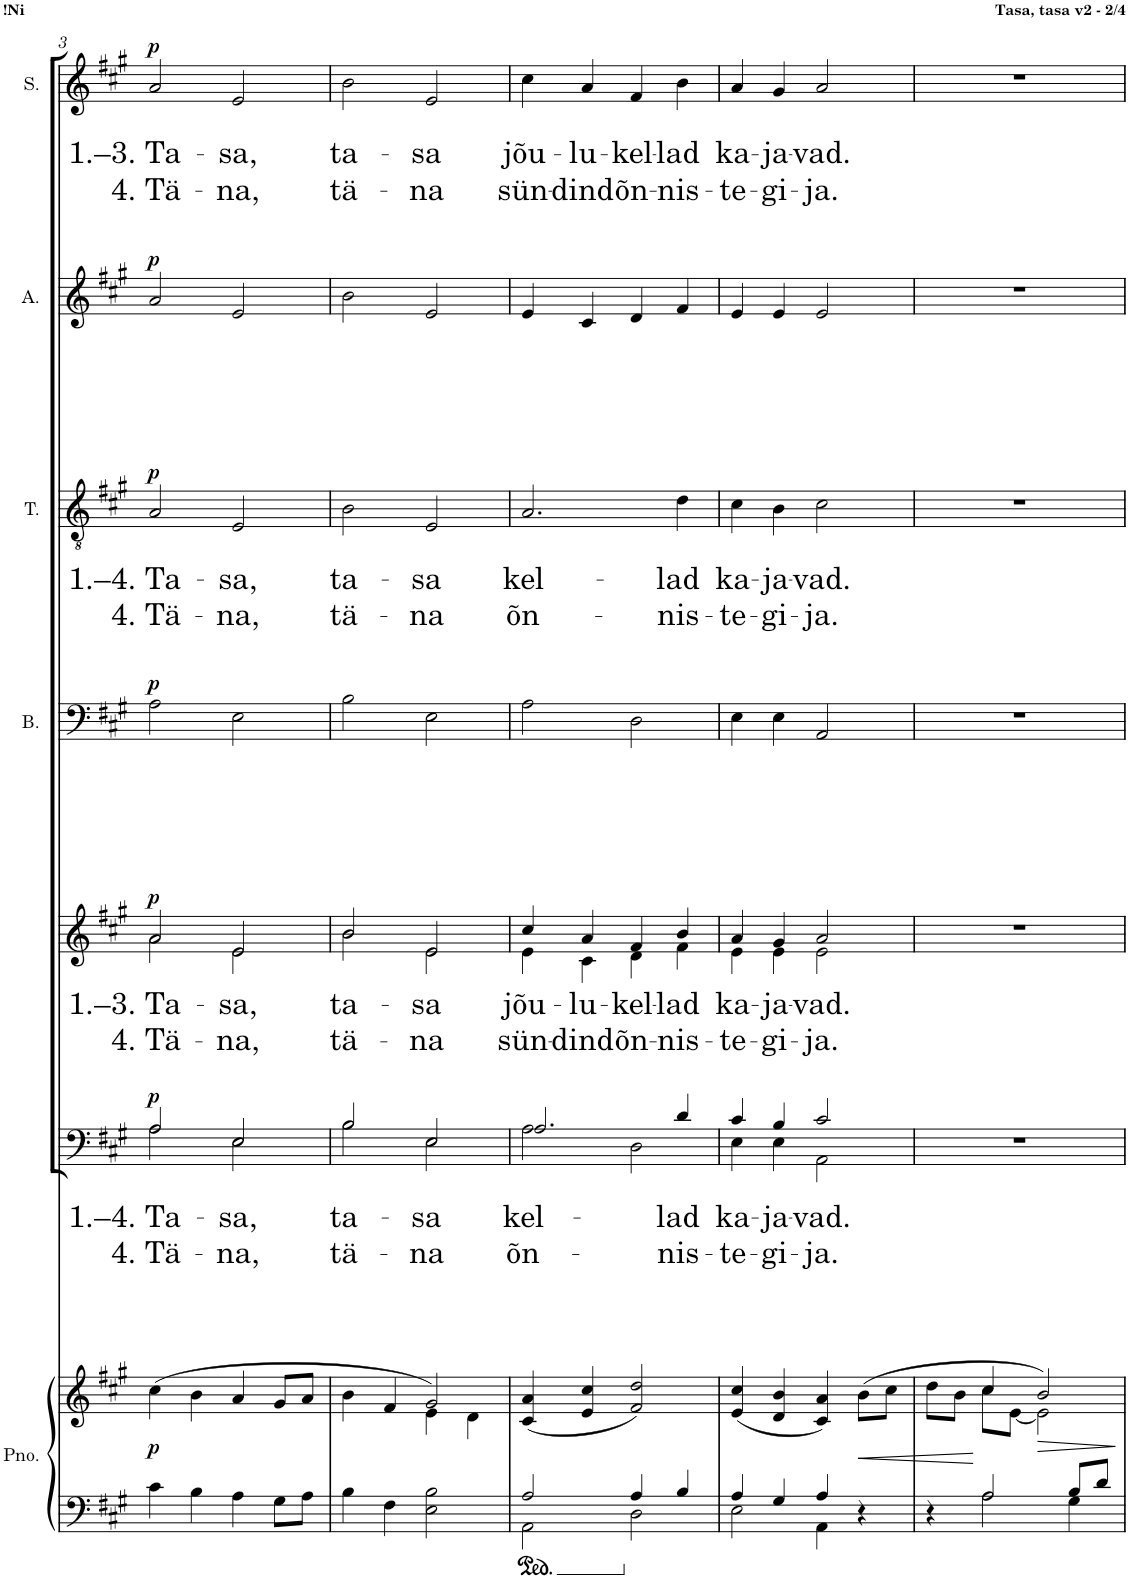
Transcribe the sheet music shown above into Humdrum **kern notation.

**kern	**kern	**dynam	**kern	**text	**text	**dynam	**kern	**text	**text	**dynam	**kern	**text	**text	**dynam	**kern	**text	**text	**dynam	**kern	**text	**text	**dynam	**kern	**text	**text	**dynam
*part7	*part7	*part7	*part6	*part6	*part6	*part6	*part5	*part5	*part5	*part5	*part4	*part4	*part4	*part4	*part3	*part3	*part3	*part3	*part2	*part2	*part2	*part2	*part1	*part1	*part1	*part1
*staff8	*staff7	*staff7/8	*staff6	*staff6	*staff6	*staff6	*staff5	*staff5	*staff5	*staff5	*staff4	*staff4	*staff4	*staff4	*staff3	*staff3	*staff3	*staff3	*staff2	*staff2	*staff2	*staff2	*staff1	*staff1	*staff1	*staff1
*I"Piano	*	*	*I"T B	*	*	*	*I"S A	*	*	*	*I"Bass	*	*	*	*I"Tenor	*	*	*	*I"Alto	*	*	*	*I"Soprano	*	*	*
*I'Pno.	*	*	*	*	*	*	*	*	*	*	*I'B.	*	*	*	*I'T.	*	*	*	*I'A.	*	*	*	*I'S.	*	*	*
!!LO:PB:g=z
*clefF4	*clefG2	*	*clefF4	*	*	*	*clefG2	*	*	*	*clefF4	*	*	*	*clefGv2	*	*	*	*clefG2	*	*	*	*clefG2	*	*	*
*k[f#c#g#]	*k[f#c#g#]	*	*k[f#c#g#]	*	*	*	*k[f#c#g#]	*	*	*	*k[f#c#g#]	*	*	*	*k[f#c#g#]	*	*	*	*k[f#c#g#]	*	*	*	*k[f#c#g#]	*	*	*
*M2/2	*M2/2	*	*M2/2	*	*	*	*M2/2	*	*	*	*M2/2	*	*	*	*M2/2	*	*	*	*M2/2	*	*	*	*M2/2	*	*	*
=3	=3	=3	=3	=3	=3	=3	=3	=3	=3	=3	=3	=3	=3	=3	=3	=3	=3	=3	=3	=3	=3	=3	=3	=3	=3	=3
!	!	!	!	!LO:LY:b	!LO:LY:b	!	!	!	!	!	!	!	!	!	!	!	!	!	!	!	!	!	!	!	!	!
*	*	*	*^	*	*	*	*	*	*	*	*	*	*	*	*	*	*	*	*	*	*	*	*	*	*	*
!	!	!	!	!	!LO:LY:b	!LO:LY:b	!	!	!LO:LY:b	!LO:LY:b	!	!	!	!	!	!	!	!	!	!	!	!	!	!	!	!	!
*	*	*	*	*	*	*	*	*^	*	*	*	*	*	*	*	*	*	*	*	*	*	*	*	*	*	*	*
!	!	!LO:DY:b	!	!	!	!	!LO:DY:a	!	!	!LO:LY:b	!LO:LY:b	!LO:DY:a	!	!LO:LY:b	!LO:LY:b	!LO:DY:a	!	!LO:LY:b	!LO:LY:b	!LO:DY:a	!	!LO:LY:b	!LO:LY:b	!LO:DY:a	!	!LO:LY:b	!LO:LY:b	!LO:DY:a
4c#\	(4cc#\	p	2A/	2A\	1.–4. Ta-	4. Tä-	p	2a/	2a\	1.–4. Ta-	4. Tä-	p	2A\	1.–4. Ta-	4. Tä-	p	2A/	1.–4. Ta-	4. Tä-	p	2a/	1.–4. Ta-	4. Tä-	p	2a/	1.–3. Ta-	4. Tä-	p
4B\	4b\	.	.	.	.	.	.	.	.	.	.	.	.	.	.	.	.	.	.	.	.	.	.	.	.	.	.	.
!	!	!	!	!	!LO:LY:b	!LO:LY:b	!	!	!	!	!	!	!	!	!	!	!	!	!	!	!	!	!	!	!	!	!	!
!	!	!	!	!	!LO:LY:b	!LO:LY:b	!	!	!	!LO:LY:b	!LO:LY:b	!	!	!	!	!	!	!	!	!	!	!	!	!	!	!	!	!
!	!	!	!	!	!	!	!	!	!	!LO:LY:b	!LO:LY:b	!	!	!LO:LY:b	!LO:LY:b	!	!	!LO:LY:b	!LO:LY:b	!	!	!LO:LY:b	!LO:LY:b	!	!	!LO:LY:b	!LO:LY:b	!
4A\	4a/	.	2E/	2E\	-sa,	-na,	.	2e/	2e\	-sa,	-na,	.	2E\	-sa,	-na,	.	2E/	-sa,	-na,	.	2e/	-sa,	-na,	.	2e/	-sa,	-na,	.
8G#\L	8g#/L	.	.	.	.	.	.	.	.	.	.	.	.	.	.	.	.	.	.	.	.	.	.	.	.	.	.	.
8A\J	8a/J	.	.	.	.	.	.	.	.	.	.	.	.	.	.	.	.	.	.	.	.	.	.	.	.	.	.	.
=4	=4	=4	=4	=4	=4	=4	=4	=4	=4	=4	=4	=4	=4	=4	=4	=4	=4	=4	=4	=4	=4	=4	=4	=4	=4	=4	=4	=4
*	*^	*	*	*	*	*	*	*	*	*	*	*	*	*	*	*	*	*	*	*	*	*	*	*	*	*	*	*
!	!	!	!	!	!	!LO:LY:b	!LO:LY:b	!	!	!	!	!	!	!	!	!	!	!	!	!	!	!	!	!	!	!	!	!	!
!	!	!	!	!	!	!LO:LY:b	!LO:LY:b	!	!	!	!LO:LY:b	!LO:LY:b	!	!	!	!	!	!	!	!	!	!	!	!	!	!	!	!	!
!	!	!	!	!	!	!	!	!	!	!	!LO:LY:b	!LO:LY:b	!	!	!LO:LY:b	!LO:LY:b	!	!	!LO:LY:b	!LO:LY:b	!	!	!LO:LY:b	!LO:LY:b	!	!	!LO:LY:b	!LO:LY:b	!
4B\	4b\	2ryy	.	2B/	2B\	ta-	tä-	.	2b/	2b\	ta-	tä-	.	2B\	ta-	tä-	.	2B\	ta-	tä-	.	2b\	ta-	tä-	.	2b\	ta-	tä-	.
4F#\	4f#/	.	.	.	.	.	.	.	.	.	.	.	.	.	.	.	.	.	.	.	.	.	.	.	.	.	.	.	.
!	!	!	!	!	!	!LO:LY:b	!LO:LY:b	!	!	!	!	!	!	!	!	!	!	!	!	!	!	!	!	!	!	!	!	!	!
!	!	!	!	!	!	!LO:LY:b	!LO:LY:b	!	!	!	!LO:LY:b	!LO:LY:b	!	!	!	!	!	!	!	!	!	!	!	!	!	!	!	!	!
!	!	!	!	!	!	!	!	!	!	!	!LO:LY:b	!LO:LY:b	!	!	!LO:LY:b	!LO:LY:b	!	!	!LO:LY:b	!LO:LY:b	!	!	!LO:LY:b	!LO:LY:b	!	!	!LO:LY:b	!LO:LY:b	!
2E\ 2B\	2g#/)	4e\	.	2E/	2E\	-sa	-na	.	2e/	2e\	-sa	-na	.	2E\	-sa	-na	.	2E/	-sa	-na	.	2e/	-sa	-na	.	2e/	-sa	-na	.
.	.	4d\	.	.	.	.	.	.	.	.	.	.	.	.	.	.	.	.	.	.	.	.	.	.	.	.	.	.	.
=5	=5	=5	=5	=5	=5	=5	=5	=5	=5	=5	=5	=5	=5	=5	=5	=5	=5	=5	=5	=5	=5	=5	=5	=5	=5	=5	=5	=5	=5
*^	*	*	*	*	*	*	*	*	*	*	*	*	*	*	*	*	*	*	*	*	*	*	*	*	*	*	*	*	*
!	!	!	!	!	!	!	!LO:LY:b	!LO:LY:b	!	!	!	!	!	!	!	!	!	!	!	!	!	!	!	!	!	!	!	!	!	!
!	!	!	!	!	!	!	!LO:LY:b	!LO:LY:b	!	!	!	!LO:LY:b	!LO:LY:b	!	!	!	!	!	!	!	!	!	!	!	!	!	!	!	!	!
!	!	!	!	!	!	!	!	!	!	!	!	!LO:LY:b	!LO:LY:b	!	!	!LO:LY:b	!LO:LY:b	!	!	!LO:LY:b	!LO:LY:b	!	!	!LO:LY:b	!LO:LY:b	!	!	!LO:LY:b	!LO:LY:b	!
*	*	*v	*v	*	*	*	*	*	*	*	*	*	*	*	*	*	*	*	*	*	*	*	*	*	*	*	*	*	*	*
2A/	2AA\	(4c#/ 4a/	.	2.A/	2A\	kel-	õn-	.	4cc#/	4e\	jõu-	sün-	.	2A\	kel-	õn-	.	2.A/	kel-	õn-	.	4e/	jõu-	sün-	.	4cc#\	jõu-	sün-	.
!	!	!	!	!	!	!	!	!	!	!	!LO:LY:b	!LO:LY:b	!	!	!	!	!	!	!	!	!	!	!	!	!	!	!	!	!
!	!	!	!	!	!	!	!	!	!	!	!LO:LY:b	!LO:LY:b	!	!	!	!	!	!	!	!	!	!	!LO:LY:b	!LO:LY:b	!	!	!LO:LY:b	!LO:LY:b	!
.	.	4e/ 4cc#/	.	.	.	.	.	.	4a/	4c#\	-lu-	-dind	.	.	.	.	.	.	.	.	.	4c#/	-lu-	-dind	.	4a/	-lu-	-dind	.
!	!	!	!	!	!	!LO:LY:b	!LO:LY:b	!	!	!	!LO:LY:b	!LO:LY:b	!	!	!	!	!	!	!	!	!	!	!	!	!	!	!	!	!
!	!	!	!	!	!	!	!	!	!	!	!LO:LY:b	!LO:LY:b	!	!	!LO:LY:b	!LO:LY:b	!	!	!	!	!	!	!LO:LY:b	!LO:LY:b	!	!	!LO:LY:b	!LO:LY:b	!
4A/	2D\	2f#/ 2dd/)	.	.	2D\	-lad	-nis-	.	4f#/	4d\	-kel-	õn-	.	2D\	-lad	-nis-	.	.	.	.	.	4d/	-kel-	õn-	.	4f#/	-kel-	õn-	.
!	!	!	!	!	!	!LO:LY:b	!LO:LY:b	!	!	!	!LO:LY:b	!LO:LY:b	!	!	!	!	!	!	!	!	!	!	!	!	!	!	!	!	!
!	!	!	!	!	!	!	!	!	!	!	!LO:LY:b	!LO:LY:b	!	!	!	!	!	!	!LO:LY:b	!LO:LY:b	!	!	!LO:LY:b	!LO:LY:b	!	!	!LO:LY:b	!LO:LY:b	!
4B/	.	.	.	4d/	.	-lad	-nis-	.	4b/	4f#\	-lad	-nis-	.	.	.	.	.	4d\	-lad	-nis-	.	4f#/	-lad	-nis-	.	4b\	-lad	-nis-	.
=6	=6	=6	=6	=6	=6	=6	=6	=6	=6	=6	=6	=6	=6	=6	=6	=6	=6	=6	=6	=6	=6	=6	=6	=6	=6	=6	=6	=6	=6
!	!	!	!	!	!	!LO:LY:b	!LO:LY:b	!	!	!	!	!	!	!	!	!	!	!	!	!	!	!	!	!	!	!	!	!	!
!	!	!	!	!	!	!LO:LY:b	!LO:LY:b	!	!	!	!LO:LY:b	!LO:LY:b	!	!	!	!	!	!	!	!	!	!	!	!	!	!	!	!	!
!	!	!	!	!	!	!	!	!	!	!	!LO:LY:b	!LO:LY:b	!	!	!LO:LY:b	!LO:LY:b	!	!	!LO:LY:b	!LO:LY:b	!	!	!LO:LY:b	!LO:LY:b	!	!	!LO:LY:b	!LO:LY:b	!
4A/	2E\	(4e/ 4cc#/	.	4c#/	4E\	ka-	-te-	.	4a/	4e\	ka-	-te-	.	4E\	ka-	-te-	.	4c#\	ka-	-te-	.	4e/	ka-	-te-	.	4a/	ka-	-te-	.
!	!	!	!	!	!	!LO:LY:b	!LO:LY:b	!	!	!	!	!	!	!	!	!	!	!	!	!	!	!	!	!	!	!	!	!	!
!	!	!	!	!	!	!LO:LY:b	!LO:LY:b	!	!	!	!LO:LY:b	!LO:LY:b	!	!	!	!	!	!	!	!	!	!	!	!	!	!	!	!	!
!	!	!	!	!	!	!	!	!	!	!	!LO:LY:b	!LO:LY:b	!	!	!LO:LY:b	!LO:LY:b	!	!	!LO:LY:b	!LO:LY:b	!	!	!LO:LY:b	!LO:LY:b	!	!	!LO:LY:b	!LO:LY:b	!
4G#/	.	4d/ 4b/	.	4B/	4E\	-ja-	-gi-	.	4g#/	4e\	-ja-	-gi	.	4E\	-ja-	-gi-	.	4B\	-ja-	-gi-	.	4e/	-ja-	-gi	.	4g#/	-ja-	-gi-	.
!	!	!	!	!	!	!LO:LY:b	!LO:LY:b	!	!	!	!	!	!	!	!	!	!	!	!	!	!	!	!	!	!	!	!	!	!
!	!	!	!	!	!	!LO:LY:b	!LO:LY:b	!	!	!	!LO:LY:b	!LO:LY:b	!	!	!	!	!	!	!	!	!	!	!	!	!	!	!	!	!
!	!	!	!	!	!	!	!	!	!	!	!LO:LY:b	!LO:LY:b	!	!	!LO:LY:b	!LO:LY:b	!	!	!LO:LY:b	!LO:LY:b	!	!	!LO:LY:b	!LO:LY:b	!	!	!LO:LY:b	!LO:LY:b	!
4A/	4AA\	4c#/ 4a/)	.	2c#/	2AA\	-vad.	-ja.	.	2a/	2e\	-vad.	ja.	.	2AA/	-vad.	-ja.	.	2c#\	-vad.	-ja.	.	2e/	-vad.	ja.	.	2a/	-vad.	-ja.	.
!	!	!	!LO:HP:b	!	!	!	!	!	!	!	!	!	!	!	!	!	!	!	!	!	!	!	!	!	!	!	!	!	!
4r	4ryy	(8b\L	<	.	.	.	.	.	.	.	.	.	.	.	.	.	.	.	.	.	.	.	.	.	.	.	.	.	.
.	.	8cc#\J	.	.	.	.	.	.	.	.	.	.	.	.	.	.	.	.	.	.	.	.	.	.	.	.	.	.	.
=7	=7	=7	=7	=7	=7	=7	=7	=7	=7	=7	=7	=7	=7	=7	=7	=7	=7	=7	=7	=7	=7	=7	=7	=7	=7	=7	=7	=7	=7
*	*	*^	*	*	*	*	*	*	*	*	*	*	*	*	*	*	*	*	*	*	*	*	*	*	*	*	*	*	*
4r	4ryy	8dd\L	4ryy	.	1r	1r	.	.	.	1r	1r	.	.	.	1r	.	.	.	1r	.	.	.	1r	.	.	.	1r	.	.	.
.	.	8b\J	.	.	.	.	.	.	.	.	.	.	.	.	.	.	.	.	.	.	.	.	.	.	.	.	.	.	.	.
2A/	2A\	4cc#/	8cc#\L	[	.	.	.	.	.	.	.	.	.	.	.	.	.	.	.	.	.	.	.	.	.	.	.	.	.	.
.	.	.	[8e\J	.	.	.	.	.	.	.	.	.	.	.	.	.	.	.	.	.	.	.	.	.	.	.	.	.	.	.
!	!	!	!	!LO:HP:b	!	!	!	!	!	!	!	!	!	!	!	!	!	!	!	!	!	!	!	!	!	!	!	!	!	!
.	.	2b/)	2e\]	>	.	.	.	.	.	.	.	.	.	.	.	.	.	.	.	.	.	.	.	.	.	.	.	.	.	.
8B/L	4G#\	.	.	.	.	.	.	.	.	.	.	.	.	.	.	.	.	.	.	.	.	.	.	.	.	.	.	.	.	.
8d/J	.	.	.	.	.	.	.	.	.	.	.	.	.	.	.	.	.	.	.	.	.	.	.	.	.	.	.	.	.	.
*v	*v	*	*	*	*v	*v	*	*	*	*v	*v	*	*	*	*	*	*	*	*	*	*	*	*	*	*	*	*	*	*	*
*	*v	*v	*	*	*	*	*	*	*	*	*	*	*	*	*	*	*	*	*	*	*	*	*	*	*	*	*
.	.	]	.	.	.	.	.	.	.	.	.	.	.	.	.	.	.	.	.	.	.	.	.	.	.	.
=	=	=	=	=	=	=	=	=	=	=	=	=	=	=	=	=	=	=	=	=	=	=	=	=	=	=
*-	*-	*-	*-	*-	*-	*-	*-	*-	*-	*-	*-	*-	*-	*-	*-	*-	*-	*-	*-	*-	*-	*-	*-	*-	*-	*-
